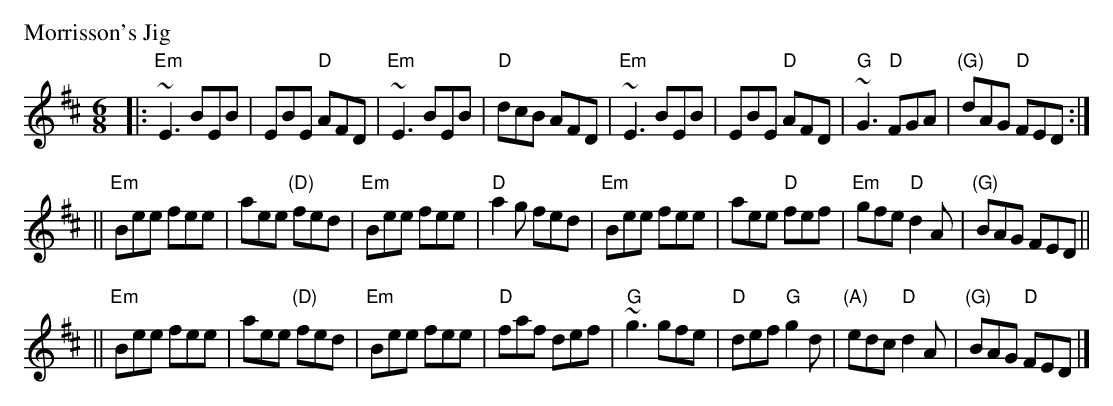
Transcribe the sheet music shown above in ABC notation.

X:1
M: 6/8
P: Morrisson's Jig
K: EDor
|: "Em"~E3 BEB | EBE "D"AFD | "Em"~E3 BEB | "D"dcB AFD \
|  "Em"~E3 BEB | EBE "D"AFD | "G"~G3 "D"FGA | "(G)"dAG "D"FED :|
|| "Em"Bee fee | aee "(D)"fed | "Em"Bee fee | "D"a2g fed \
|  "Em"Bee fee | aee "D"fef | "Em"gfe "D"d2A | "(G)"BAG FED ||
|| "Em"Bee fee | aee "(D)"fed | "Em"Bee fee | "D"faf def \
|  "G"~g3 gfe | "D"def "G"g2d | "(A)"edc "D"d2 A | "(G)"BAG "D"FED |]
